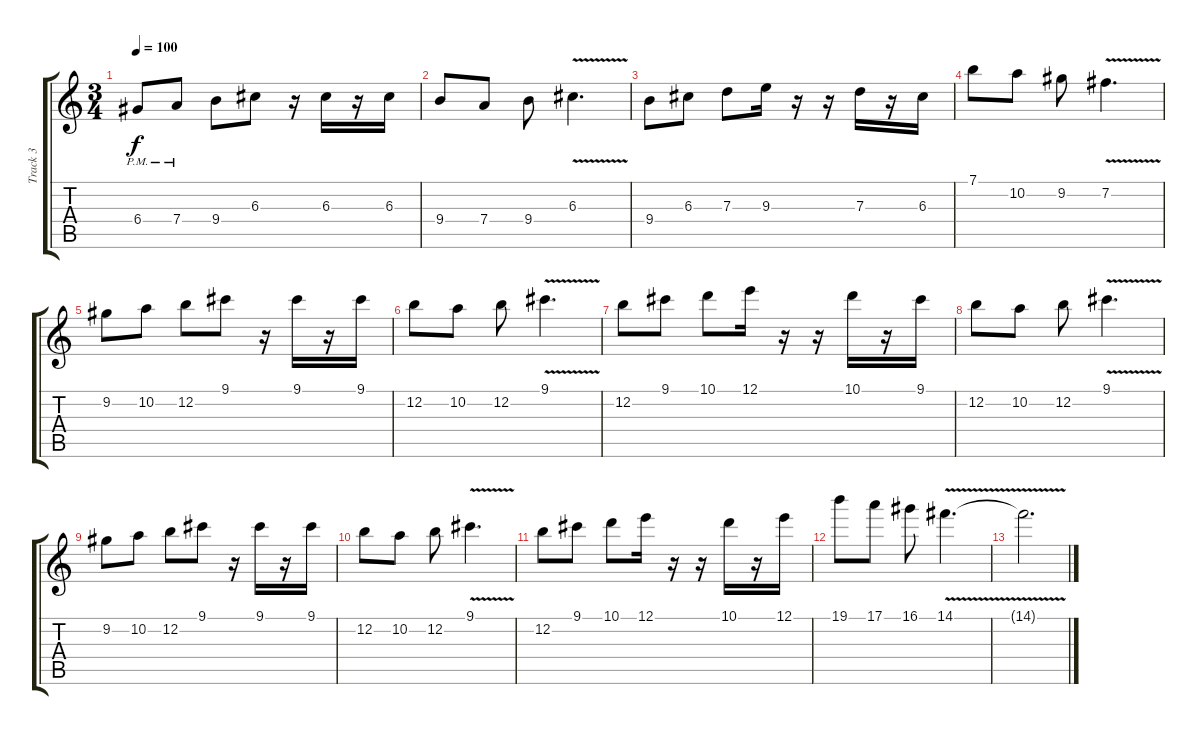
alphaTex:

\track ("Track 3" "Track 3") {instrument distortionguitar}
\staff {score tabs}
\tuning (E4 B3 G3 D3 A2 E2) {hide}
\ts (3 4)
\tempo 100
\clef g2
\ks c
6.4{pm}.8{dy f} 7.4{pm}.8 9.4.8 6.3.8 r.16 6.3.16 r.16 6.3.16 |
9.4.8 7.4.8 9.4.8 6.3{v}.4{d} |
9.4.8 6.3.8 7.3.8 9.3.16 r.16 r.16 7.3.16 r.16 6.3.16 |
7.1.8 10.2.8 9.2.8 7.2{v}.4{d} |
9.2.8 10.2.8 12.2.8 9.1.8 r.16 9.1.16 r.16 9.1.16 |
12.2.8 10.2.8 12.2.8 9.1{v}.4{d} |
12.2.8 9.1.8 10.1.8 12.1.16 r.16 r.16 10.1.16 r.16 9.1.16 |
12.2.8 10.2.8 12.2.8 9.1{v}.4{d} |
9.2.8 10.2.8 12.2.8 9.1.8 r.16 9.1.16 r.16 9.1.16 |
12.2.8 10.2.8 12.2.8 9.1{v}.4{d} |
12.2.8 9.1.8 10.1.8 12.1.16 r.16 r.16 10.1.16 r.16 12.1.16 |
19.1.8 17.1.8 16.1.8 14.1{v}.4{d} |
14.1{t}.2{d}
